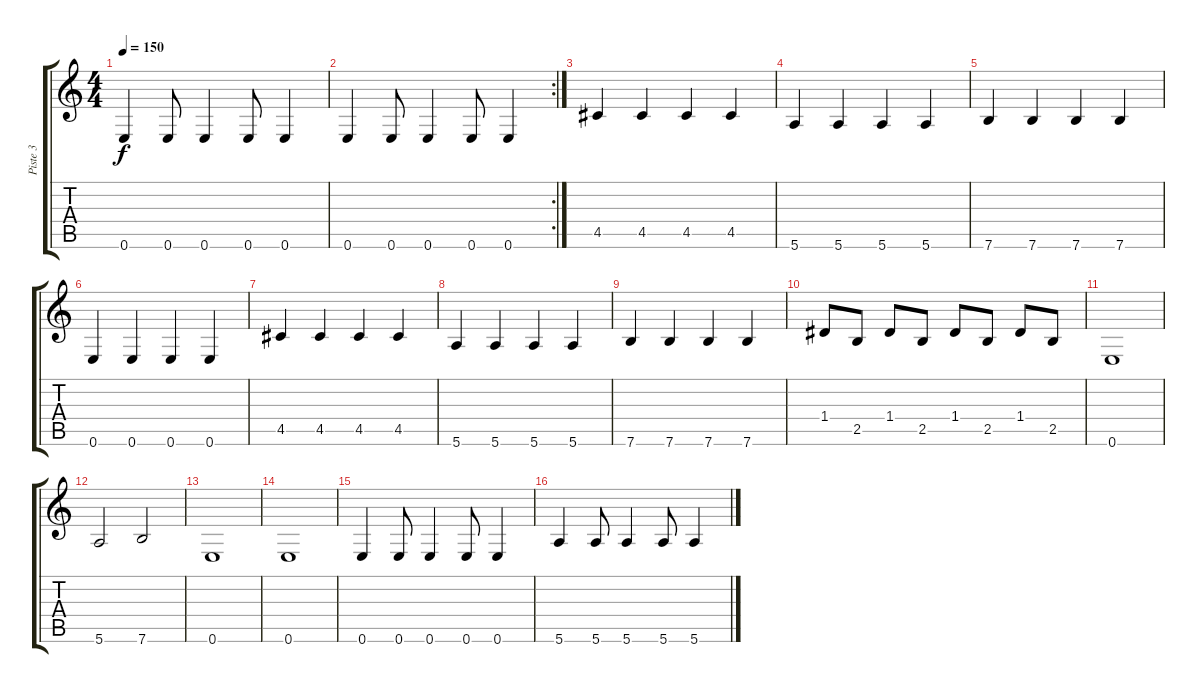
\track ("Piste 3" "Piste 3") {instrument electricbassfinger}
\staff {score tabs}
\tuning (E4 B3 G3 D3 A2 E2) {hide}
\ts (4 4)
\tempo 150
\clef g2
\ks c
0.6.4{dy f} 0.6.8 0.6.4 0.6.8 0.6.4 |
\rc 2
0.6.4 0.6.8 0.6.4 0.6.8 0.6.4 |
4.5.4 4.5.4 4.5.4 4.5.4 |
5.6.4 5.6.4 5.6.4 5.6.4 |
7.6.4 7.6.4 7.6.4 7.6.4 |
0.6.4 0.6.4 0.6.4 0.6.4 |
4.5.4 4.5.4 4.5.4 4.5.4 |
5.6.4 5.6.4 5.6.4 5.6.4 |
7.6.4 7.6.4 7.6.4 7.6.4 |
1.4.8 2.5.8 1.4.8 2.5.8 1.4.8 2.5.8 1.4.8 2.5.8 |
0.6.1 |
5.6.2 7.6.2 |
0.6.1 |
0.6.1 |
0.6.4 0.6.8 0.6.4 0.6.8 0.6.4 |
5.6.4 5.6.8 5.6.4 5.6.8 5.6.4
